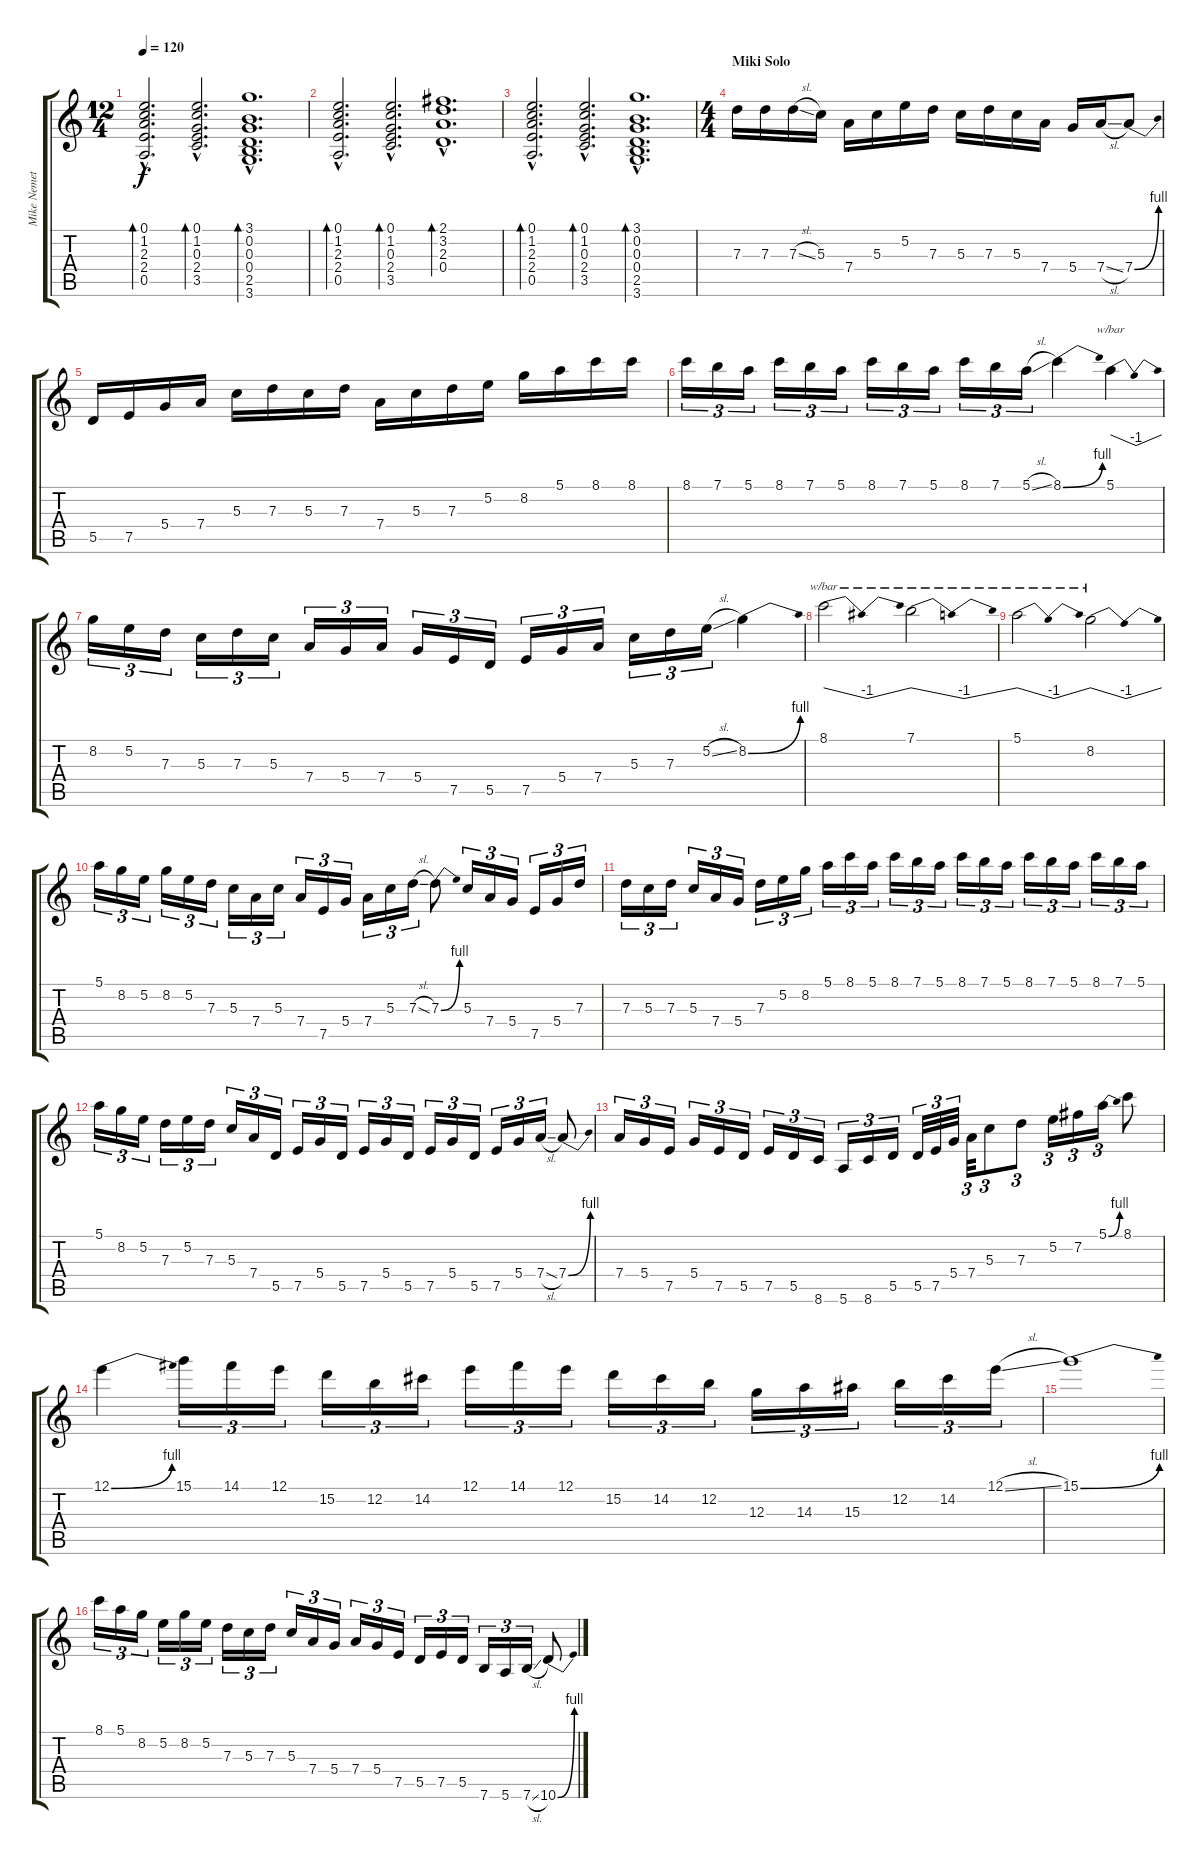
\track ("Mike Nemeth" "Mike Nemet") {instrument distortionguitar}
\staff {score tabs}
\tuning (E4 B3 G3 D3 A2 E2) {hide}
\ts (12 4)
\tempo 120
\clef g2
\ks c
(0.1{hac} 1.2{hac} 2.3{hac} 2.4{hac} 0.5{hac}).2{d bd 60 dy f} (0.1{hac} 1.2{hac} 0.3{hac} 2.4{hac} 3.5{hac}).2{d bd 60} (3.1{hac} 0.2{hac} 0.3{hac} 0.4{hac} 2.5{hac} 3.6{hac}).1{d bd 60} |
(0.1{hac} 1.2{hac} 2.3{hac} 2.4{hac} 0.5{hac}).2{d bd 60} (0.1{hac} 1.2{hac} 0.3{hac} 2.4{hac} 3.5{hac}).2{d bd 60} (2.1{hac} 3.2{hac} 2.3{hac} 0.4{hac}).1{d bd 60} |
(0.1{hac} 1.2{hac} 2.3{hac} 2.4{hac} 0.5{hac}).2{d bd 60} (0.1{hac} 1.2{hac} 0.3{hac} 2.4{hac} 3.5{hac}).2{d bd 60} (3.1{hac} 0.2{hac} 0.3{hac} 0.4{hac} 2.5{hac} 3.6{hac}).1{d bd 60} |
\ts (4 4)
\section ("" "Miki Solo")
7.3.16 7.3.16 7.3{sl}.16 5.3.16 7.4.16 5.3.16 5.2.16 7.3.16 5.3.16 7.3.16 5.3.16 7.4.16 5.4.16 7.4{sl}.16 7.4{be (bend 0 0 60 4)}.8 |
5.5.16 7.5.16 5.4.16 7.4.16 5.3.16 7.3.16 5.3.16 7.3.16 7.4.16 5.3.16 7.3.16 5.2.16 8.2.16 5.1.16 8.1.16 8.1.16 |
8.1.16{tu (3 2)} 7.1.16{tu (3 2)} 5.1.16{tu (3 2)} 8.1.16{tu (3 2)} 7.1.16{tu (3 2)} 5.1.16{tu (3 2)} 8.1.16{tu (3 2)} 7.1.16{tu (3 2)} 5.1.16{tu (3 2)} 8.1.16{tu (3 2)} 7.1.16{tu (3 2)} 5.1{sl}.16{tu (3 2)} 8.1{be (bend 0 0 60 4)}.4 5.1.4{tbe (dip default 0 0 30 -4 60 0)} |
8.2.16{tu (3 2)} 5.2.16{tu (3 2)} 7.3.16{tu (3 2)} 5.3.16{tu (3 2)} 7.3.16{tu (3 2)} 5.3.16{tu (3 2)} 7.4.16{tu (3 2)} 5.4.16{tu (3 2)} 7.4.16{tu (3 2)} 5.4.16{tu (3 2)} 7.5.16{tu (3 2)} 5.5.16{tu (3 2)} 7.5.16{tu (3 2)} 5.4.16{tu (3 2)} 7.4.16{tu (3 2)} 5.3.16{tu (3 2)} 7.3.16{tu (3 2)} 5.2{sl}.16{tu (3 2)} 8.2{be (bend 0 0 60 4)}.4 |
8.1.2{tbe (dip default 0 0 30 -4 60 0)} 7.1.2{tbe (dip default 0 0 30 -4 60 0)} |
5.1.2{tbe (dip default 0 0 30 -4 60 0)} 8.2.2{tbe (dip default 0 0 30 -4 60 0)} |
5.1.16{tu (3 2)} 8.2.16{tu (3 2)} 5.2.16{tu (3 2)} 8.2.16{tu (3 2)} 5.2.16{tu (3 2)} 7.3.16{tu (3 2)} 5.3.16{tu (3 2)} 7.4.16{tu (3 2)} 5.3.16{tu (3 2)} 7.4.16{tu (3 2)} 7.5.16{tu (3 2)} 5.4.16{tu (3 2)} 7.4.16{tu (3 2)} 5.3.16{tu (3 2)} 7.3{sl}.16{tu (3 2)} 7.3{be (bend 0 0 60 4)}.8 5.3.16{tu (3 2)} 7.4.16{tu (3 2)} 5.4.16{tu (3 2)} 7.5.16{tu (3 2)} 5.4.16{tu (3 2)} 7.3.16{tu (3 2)} |
7.3.16{tu (3 2)} 5.3.16{tu (3 2)} 7.3.16{tu (3 2)} 5.3.16{tu (3 2)} 7.4.16{tu (3 2)} 5.4.16{tu (3 2)} 7.3.16{tu (3 2)} 5.2.16{tu (3 2)} 8.2.16{tu (3 2)} 5.1.16{tu (3 2)} 8.1.16{tu (3 2)} 5.1.16{tu (3 2)} 8.1.16{tu (3 2)} 7.1.16{tu (3 2)} 5.1.16{tu (3 2)} 8.1.16{tu (3 2)} 7.1.16{tu (3 2)} 5.1.16{tu (3 2)} 8.1.16{tu (3 2)} 7.1.16{tu (3 2)} 5.1.16{tu (3 2)} 8.1.16{tu (3 2)} 7.1.16{tu (3 2)} 5.1.16{tu (3 2)} |
5.1.16{tu (3 2)} 8.2.16{tu (3 2)} 5.2.16{tu (3 2)} 7.3.16{tu (3 2)} 5.2.16{tu (3 2)} 7.3.16{tu (3 2)} 5.3.16{tu (3 2)} 7.4.16{tu (3 2)} 5.5.16{tu (3 2)} 7.5.16{tu (3 2)} 5.4.16{tu (3 2)} 5.5.16{tu (3 2)} 7.5.16{tu (3 2)} 5.4.16{tu (3 2)} 5.5.16{tu (3 2)} 7.5.16{tu (3 2)} 5.4.16{tu (3 2)} 5.5.16{tu (3 2)} 7.5.16{tu (3 2)} 5.4.16{tu (3 2)} 7.4{sl}.16{tu (3 2)} 7.4{be (bend 0 0 60 4)}.8 |
7.4.16{tu (3 2)} 5.4.16{tu (3 2)} 7.5.16{tu (3 2)} 5.4.16{tu (3 2)} 7.5.16{tu (3 2)} 5.5.16{tu (3 2)} 7.5.16{tu (3 2)} 5.5.16{tu (3 2)} 8.6.16{tu (3 2)} 5.6.16{tu (3 2)} 8.6.16{tu (3 2)} 5.5.16{tu (3 2)} 5.5.32{tu (3 2)} 7.5.32{tu (3 2)} 5.4.32{tu (3 2)} 7.4.32{tu (3 2)} 5.3.8{tu (3 2)} 7.3.8{tu (3 2)} 5.2.16{tu (3 2)} 7.2.16{tu (3 2)} 5.1{be (bend 0 0 60 4)}.16{tu (3 2)} 8.1.8 |
12.1{be (bend 0 0 60 4)}.4 15.1.16{tu (3 2)} 14.1.16{tu (3 2)} 12.1.16{tu (3 2)} 15.2.16{tu (3 2)} 12.2.16{tu (3 2)} 14.2.16{tu (3 2)} 12.1.16{tu (3 2)} 14.1.16{tu (3 2)} 12.1.16{tu (3 2)} 15.2.16{tu (3 2)} 14.2.16{tu (3 2)} 12.2.16{tu (3 2)} 12.3.16{tu (3 2)} 14.3.16{tu (3 2)} 15.3.16{tu (3 2)} 12.2.16{tu (3 2)} 14.2.16{tu (3 2)} 12.1{sl}.16{tu (3 2)} |
15.1{be (bend 0 0 60 4)}.1 |
8.1.16{tu (3 2)} 5.1.16{tu (3 2)} 8.2.16{tu (3 2)} 5.2.16{tu (3 2)} 8.2.16{tu (3 2)} 5.2.16{tu (3 2)} 7.3.16{tu (3 2)} 5.3.16{tu (3 2)} 7.3.16{tu (3 2)} 5.3.16{tu (3 2)} 7.4.16{tu (3 2)} 5.4.16{tu (3 2)} 7.4.16{tu (3 2)} 5.4.16{tu (3 2)} 7.5.16{tu (3 2)} 5.5.16{tu (3 2)} 7.5.16{tu (3 2)} 5.5.16{tu (3 2)} 7.6.16{tu (3 2)} 5.6.16{tu (3 2)} 7.6{sl}.16{tu (3 2)} 10.6{be (bend 0 0 60 4)}.8
